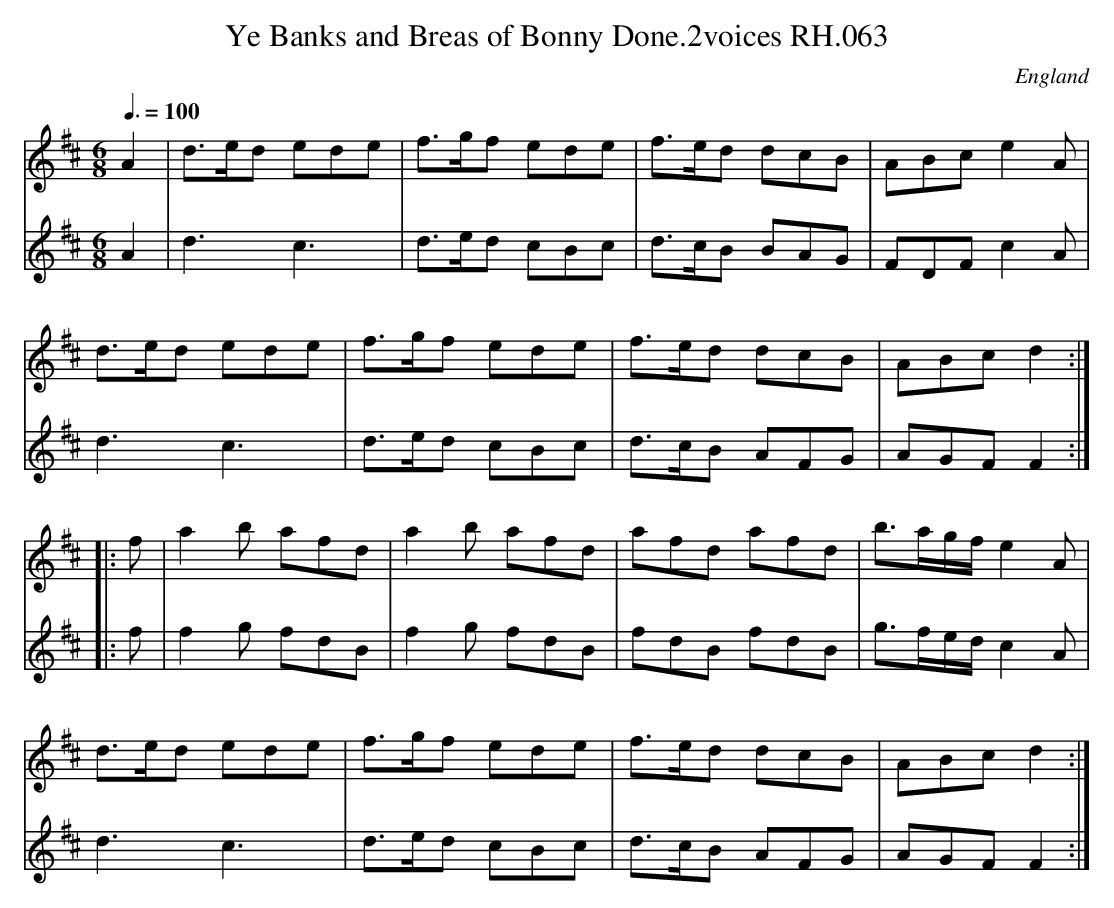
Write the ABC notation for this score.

X:1
T:Ye Banks and Breas of Bonny Done.2voices RH.063
O:England
M:6/8
L:1/8
Q:3/8=100
K:D major
[V:1] A2|d>ed ede|f>gf ede|f>ed dcB|ABc e2A|
[V:2] A2|d3 c3|d>ed cBc|d>cB BAG|FDF c2A|
[V:1] d>ed ede|f>gf ede|f>ed dcB|ABc d2:|
[V:2] d3 c3|d>ed cBc|d>cB AFG|AGF F2:|
[V:1]|:f|a2b afd|a2b afd|afd afd|b>ag/f/ e2A|
[V:2]|:f|f2g fdB|f2g fdB|fdB fdB|g>fe/d/ c2A|
[V:1] d>ed ede|f>gf ede|f>ed dcB|ABc d2:|
[V:2] d3 c3|d>ed cBc|d>cB AFG|AGF F2:|
